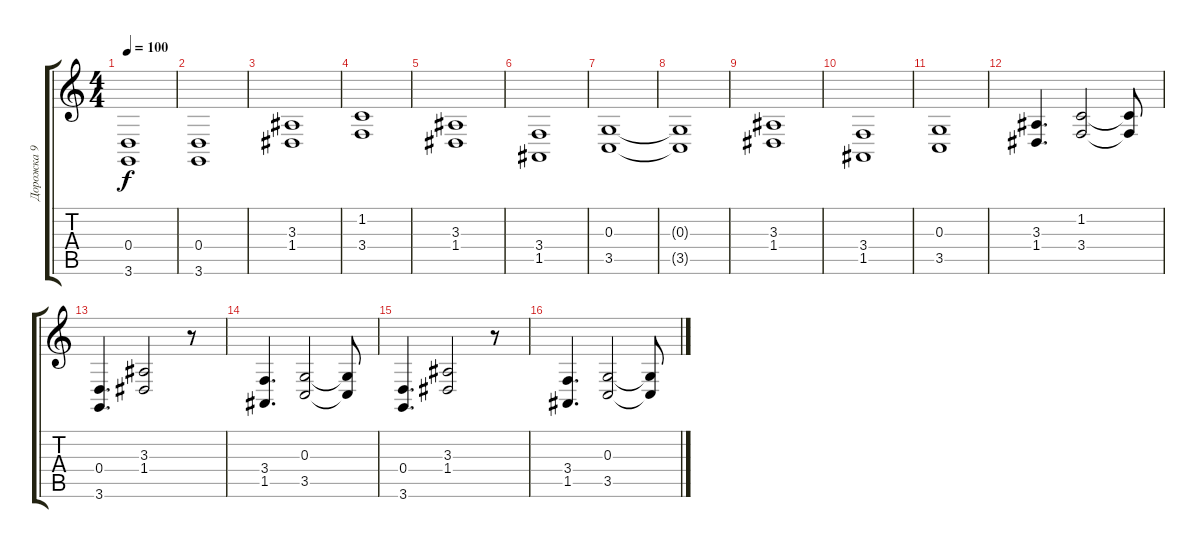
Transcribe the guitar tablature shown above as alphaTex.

\track ("Дорожка 9" "Дорожка 9") {instrument pad2warm}
\staff {score tabs}
\tuning (E4 B3 G3 D3 A2 E2) {hide}
\ts (4 4)
\tempo 100
\clef g2
\ks c
(0.4 3.6).1{dy f} |
(0.4 3.6).1 |
(3.3 1.4).1 |
(1.2 3.4).1 |
(3.3 1.4).1 |
(3.4 1.5).1 |
(0.3 3.5).1 |
(0.3{t} 3.5{t}).1 |
(3.3 1.4).1 |
(3.4 1.5).1 |
(0.3 3.5).1 |
(3.3 1.4).4{d} (1.2 3.4).2 (1.2{t} 3.4{t}).8 |
(0.4 3.6).4{d} (3.3 1.4).2 r.8 |
(3.4 1.5).4{d} (0.3 3.5).2 (0.3{t} 3.5{t}).8 |
(0.4 3.6).4{d} (3.3 1.4).2 r.8 |
(3.4 1.5).4{d} (0.3 3.5).2 (0.3{t} 3.5{t}).8
